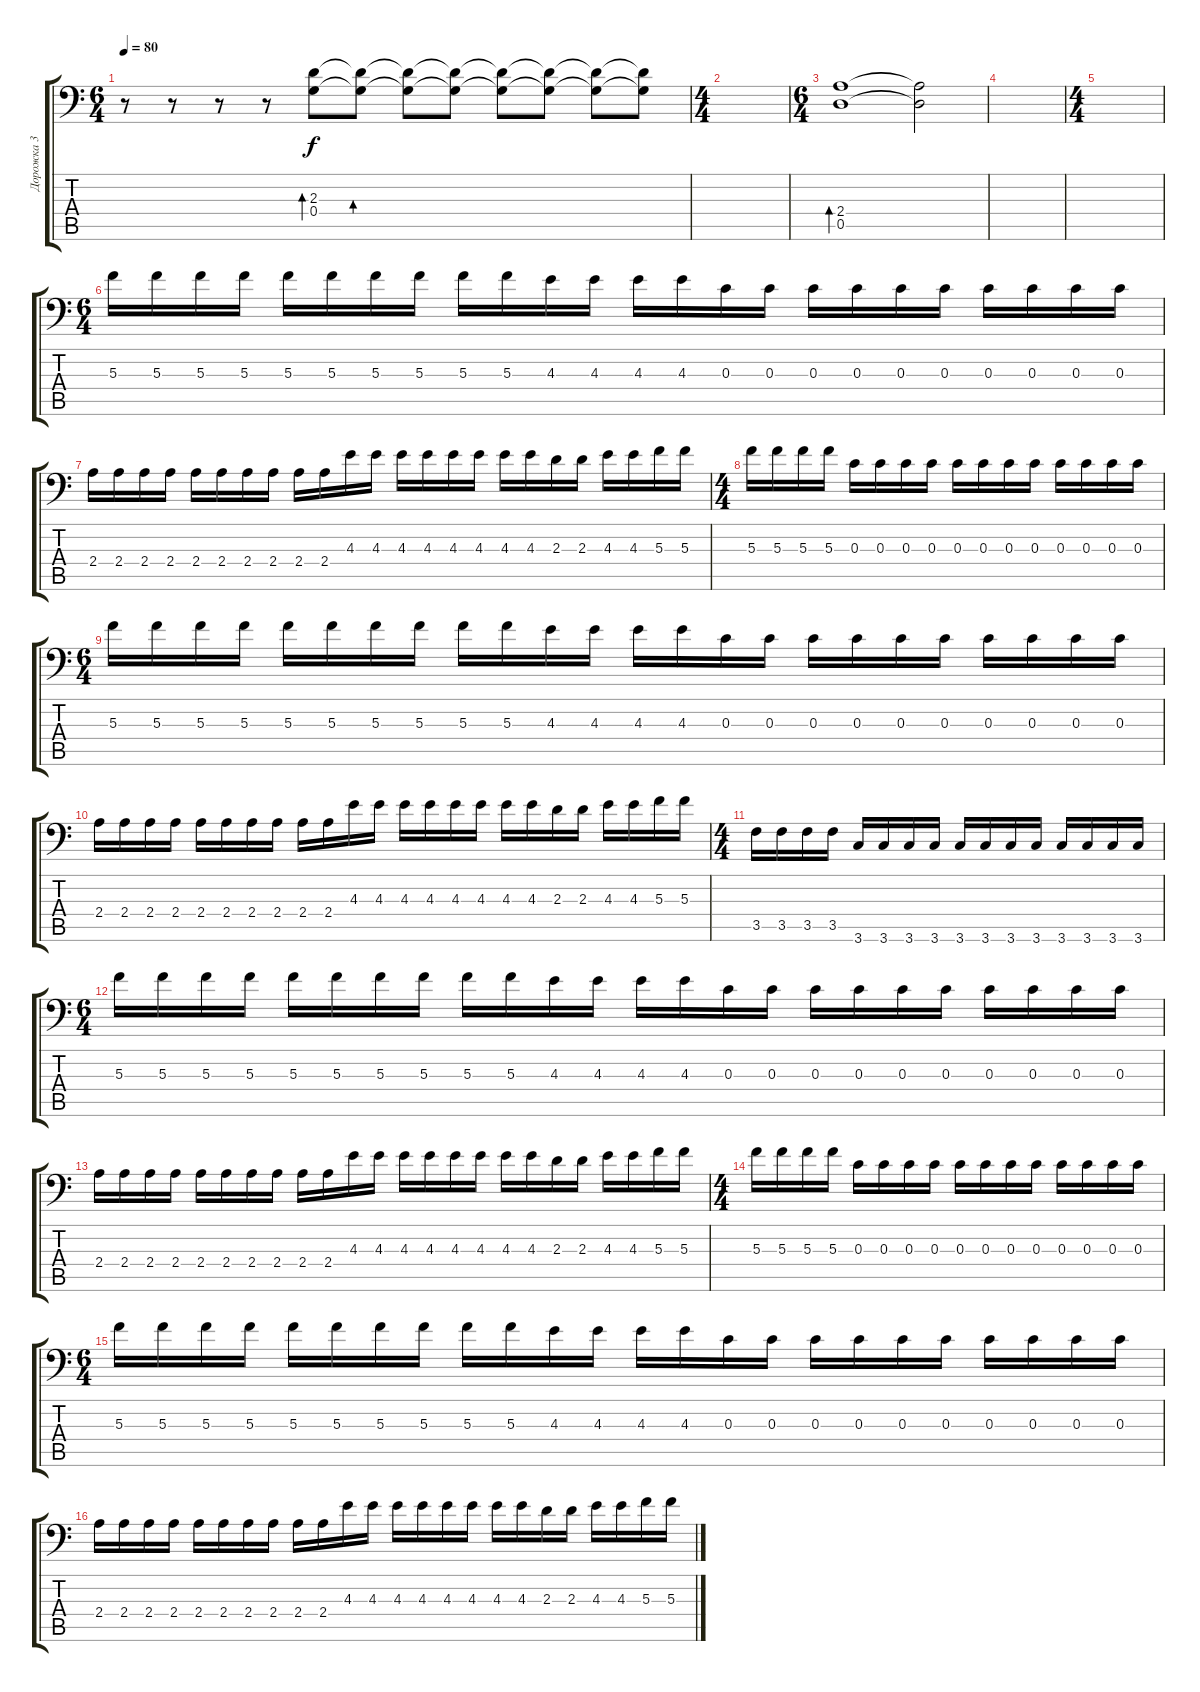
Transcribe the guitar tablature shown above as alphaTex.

\track ("Дорожка 3" "Дорожка 3") {instrument distortionguitar}
\staff {score tabs}
\tuning (A3 E3 C3 G2 D2 A1) {hide}
\ts (6 4)
\tempo 80
\clef f4
\ks c
r.8{dy f} r.8 r.8 r.8 (2.3 0.4).8{bd 480} (2.3{t} 0.4{t}).8{bd 480} (2.3{t} 0.4{t}).8 (2.3{t} 0.4{t}).8 (2.3{t} 0.4{t}).8 (2.3{t} 0.4{t}).8 (2.3{t} 0.4{t}).8 (2.3{t} 0.4{t}).8 |
\ts (4 4)
|
\ts (6 4)
(2.4 0.5).1{bd 480} (2.4{t} 0.5{t}).2 |
|
\ts (4 4)
|
\ts (6 4)
5.3.16{instrument distortionguitar} 5.3.16 5.3.16 5.3.16 5.3.16 5.3.16 5.3.16 5.3.16 5.3.16 5.3.16 4.3.16 4.3.16 4.3.16 4.3.16 0.3.16 0.3.16 0.3.16 0.3.16 0.3.16 0.3.16 0.3.16 0.3.16 0.3.16 0.3.16 |
2.4.16 2.4.16 2.4.16 2.4.16 2.4.16 2.4.16 2.4.16 2.4.16 2.4.16 2.4.16 4.3.16 4.3.16 4.3.16 4.3.16 4.3.16 4.3.16 4.3.16 4.3.16 2.3.16 2.3.16 4.3.16 4.3.16 5.3.16 5.3.16 |
\ts (4 4)
5.3.16 5.3.16 5.3.16 5.3.16 0.3.16 0.3.16 0.3.16 0.3.16 0.3.16 0.3.16 0.3.16 0.3.16 0.3.16 0.3.16 0.3.16 0.3.16 |
\ts (6 4)
5.3.16 5.3.16 5.3.16 5.3.16 5.3.16 5.3.16 5.3.16 5.3.16 5.3.16 5.3.16 4.3.16 4.3.16 4.3.16 4.3.16 0.3.16 0.3.16 0.3.16 0.3.16 0.3.16 0.3.16 0.3.16 0.3.16 0.3.16 0.3.16 |
2.4.16 2.4.16 2.4.16 2.4.16 2.4.16 2.4.16 2.4.16 2.4.16 2.4.16 2.4.16 4.3.16 4.3.16 4.3.16 4.3.16 4.3.16 4.3.16 4.3.16 4.3.16 2.3.16 2.3.16 4.3.16 4.3.16 5.3.16 5.3.16 |
\ts (4 4)
3.5.16 3.5.16 3.5.16 3.5.16 3.6.16 3.6.16 3.6.16 3.6.16 3.6.16 3.6.16 3.6.16 3.6.16 3.6.16 3.6.16 3.6.16 3.6.16 |
\ts (6 4)
5.3.16 5.3.16 5.3.16 5.3.16 5.3.16 5.3.16 5.3.16 5.3.16 5.3.16 5.3.16 4.3.16 4.3.16 4.3.16 4.3.16 0.3.16 0.3.16 0.3.16 0.3.16 0.3.16 0.3.16 0.3.16 0.3.16 0.3.16 0.3.16 |
2.4.16 2.4.16 2.4.16 2.4.16 2.4.16 2.4.16 2.4.16 2.4.16 2.4.16 2.4.16 4.3.16 4.3.16 4.3.16 4.3.16 4.3.16 4.3.16 4.3.16 4.3.16 2.3.16 2.3.16 4.3.16 4.3.16 5.3.16 5.3.16 |
\ts (4 4)
5.3.16 5.3.16 5.3.16 5.3.16 0.3.16 0.3.16 0.3.16 0.3.16 0.3.16 0.3.16 0.3.16 0.3.16 0.3.16 0.3.16 0.3.16 0.3.16 |
\ts (6 4)
5.3.16 5.3.16 5.3.16 5.3.16 5.3.16 5.3.16 5.3.16 5.3.16 5.3.16 5.3.16 4.3.16 4.3.16 4.3.16 4.3.16 0.3.16 0.3.16 0.3.16 0.3.16 0.3.16 0.3.16 0.3.16 0.3.16 0.3.16 0.3.16 |
2.4.16 2.4.16 2.4.16 2.4.16 2.4.16 2.4.16 2.4.16 2.4.16 2.4.16 2.4.16 4.3.16 4.3.16 4.3.16 4.3.16 4.3.16 4.3.16 4.3.16 4.3.16 2.3.16 2.3.16 4.3.16 4.3.16 5.3.16 5.3.16
